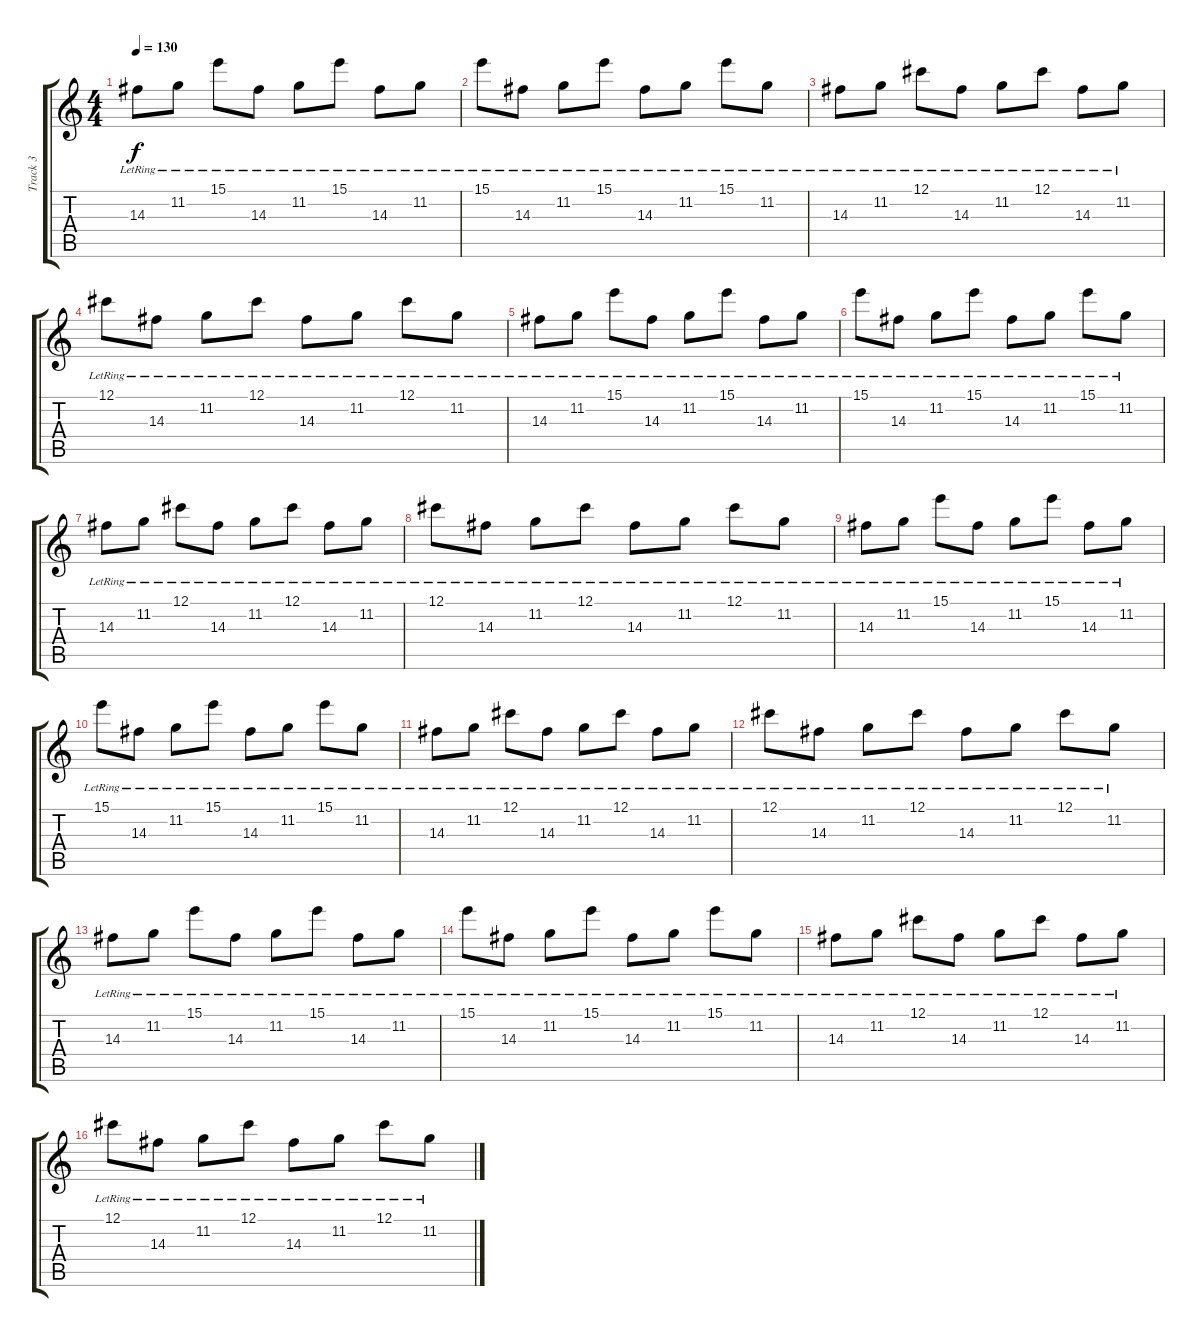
\track ("Track 3" "Track 3") {instrument electricguitarjazz}
\staff {score tabs}
\tuning (Db4 Ab3 E3 B2 Gb2 B1) {hide}
\ts (4 4)
\tempo 130
\clef g2
\ks c
14.3{lr}.8{dy f} 11.2{lr}.8 15.1{lr}.8 14.3{lr}.8 11.2{lr}.8 15.1{lr}.8 14.3{lr}.8 11.2{lr}.8 |
15.1{lr}.8 14.3{lr}.8 11.2{lr}.8 15.1{lr}.8 14.3{lr}.8 11.2{lr}.8 15.1{lr}.8 11.2{lr}.8 |
14.3{lr}.8 11.2{lr}.8 12.1{lr}.8 14.3{lr}.8 11.2{lr}.8 12.1{lr}.8 14.3{lr}.8 11.2{lr}.8 |
12.1{lr}.8 14.3{lr}.8 11.2{lr}.8 12.1{lr}.8 14.3{lr}.8 11.2{lr}.8 12.1{lr}.8 11.2{lr}.8 |
14.3{lr}.8 11.2{lr}.8 15.1{lr}.8 14.3{lr}.8 11.2{lr}.8 15.1{lr}.8 14.3{lr}.8 11.2{lr}.8 |
15.1{lr}.8 14.3{lr}.8 11.2{lr}.8 15.1{lr}.8 14.3{lr}.8 11.2{lr}.8 15.1{lr}.8 11.2{lr}.8 |
14.3{lr}.8 11.2{lr}.8 12.1{lr}.8 14.3{lr}.8 11.2{lr}.8 12.1{lr}.8 14.3{lr}.8 11.2{lr}.8 |
12.1{lr}.8 14.3{lr}.8 11.2{lr}.8 12.1{lr}.8 14.3{lr}.8 11.2{lr}.8 12.1{lr}.8 11.2{lr}.8 |
14.3{lr}.8 11.2{lr}.8 15.1{lr}.8 14.3{lr}.8 11.2{lr}.8 15.1{lr}.8 14.3{lr}.8 11.2{lr}.8 |
15.1{lr}.8 14.3{lr}.8 11.2{lr}.8 15.1{lr}.8 14.3{lr}.8 11.2{lr}.8 15.1{lr}.8 11.2{lr}.8 |
14.3{lr}.8 11.2{lr}.8 12.1{lr}.8 14.3{lr}.8 11.2{lr}.8 12.1{lr}.8 14.3{lr}.8 11.2{lr}.8 |
12.1{lr}.8 14.3{lr}.8 11.2{lr}.8 12.1{lr}.8 14.3{lr}.8 11.2{lr}.8 12.1{lr}.8 11.2{lr}.8 |
14.3{lr}.8 11.2{lr}.8 15.1{lr}.8 14.3{lr}.8 11.2{lr}.8 15.1{lr}.8 14.3{lr}.8 11.2{lr}.8 |
15.1{lr}.8 14.3{lr}.8 11.2{lr}.8 15.1{lr}.8 14.3{lr}.8 11.2{lr}.8 15.1{lr}.8 11.2{lr}.8 |
14.3{lr}.8 11.2{lr}.8 12.1{lr}.8 14.3{lr}.8 11.2{lr}.8 12.1{lr}.8 14.3{lr}.8 11.2{lr}.8 |
12.1{lr}.8 14.3{lr}.8 11.2{lr}.8 12.1{lr}.8 14.3{lr}.8 11.2{lr}.8 12.1{lr}.8 11.2{lr}.8
